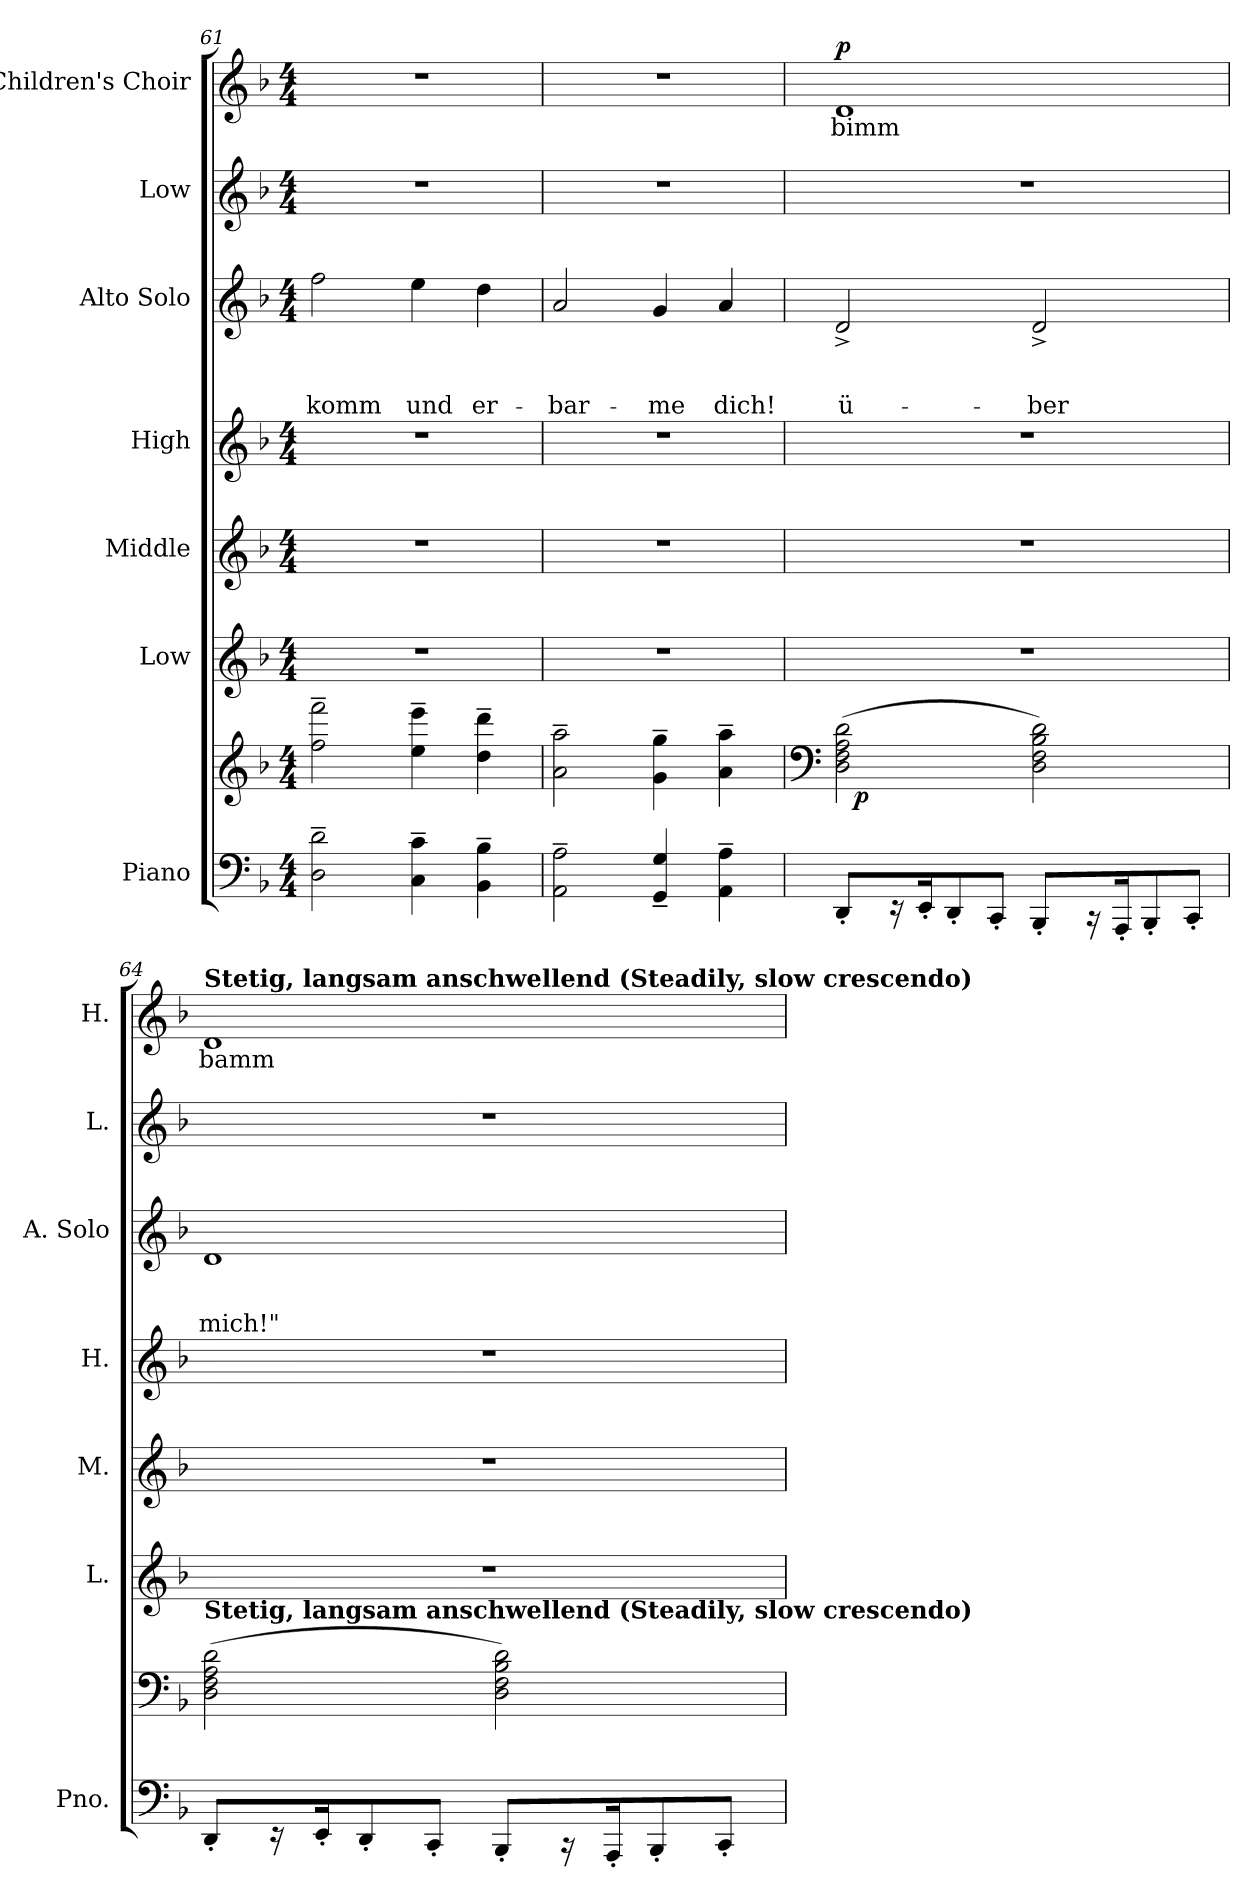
**kern	**kern	**dynam	**kern	**kern	**kern	**kern	**text	**text	**text	**kern	**kern	**text	**dynam
*part7	*part7	*part7	*part6	*part5	*part4	*part3	*part3	*part3	*part3	*part2	*part1	*part1	*part1
*staff8	*staff7	*staff7/8	*staff6	*staff5	*staff4	*staff3	*staff3	*staff3	*staff3	*staff2	*staff1	*staff1	*staff1
*I"Piano	*	*	*I"Low	*I"Middle	*I"High	*I"Alto Solo	*	*	*	*I"Low	*I"Children's Choir	*	*
*I'Pno.	*	*	*I'L.	*I'M.	*I'H.	*I'A.  Solo	*	*	*	*I'L.	*I'H.	*	*
*clefF4	*clefG2	*	*clefG2	*clefG2	*clefG2	*clefG2	*	*	*	*clefG2	*clefG2	*	*
*k[b-]	*k[b-]	*	*k[b-]	*k[b-]	*k[b-]	*k[b-]	*	*	*	*k[b-]	*k[b-]	*	*
*F:	*F:	*	*F:	*F:	*F:	*F:	*	*	*	*F:	*F:	*	*
*M4/4	*M4/4	*	*M4/4	*M4/4	*M4/4	*M4/4	*	*	*	*M4/4	*M4/4	*	*
=61	=61	=61	=61	=61	=61	=61	=61	=61	=61	=61	=61	=61	=61
2D\~> 2d\~>	2ff\~> 2fff\~>	.	1r	1r	1r	2ff\	.	.	komm	1r	1r	.	.
4C\~> 4c\~>	4ee\~> 4eee\~>	.	.	.	.	4ee\	.	.	und	.	.	.	.
4BB-\~> 4B-\~>	4dd\~> 4ddd\~>	.	.	.	.	4dd\	.	.	er-	.	.	.	.
=62	=62	=62	=62	=62	=62	=62	=62	=62	=62	=62	=62	=62	=62
2AA\~> 2A\~>	2a\~> 2aa\~>	.	1r	1r	1r	2a/	.	.	-bar-	1r	1r	.	.
4GG/~< 4G/~<	4g\~> 4gg\~>	.	.	.	.	4g/	.	.	-me	.	.	.	.
4AA\~> 4A\~>	4a\~> 4aa\~>	.	.	.	.	4a/	.	.	dich!	.	.	.	.
!!LO:LB:g=z
=63	=63	=63	=63	=63	=63	=63	=63	=63	=63	=63	=63	=63	=63
*	*clefF4	*	*	*	*	*	*	*	*	*	*	*	*
!	!	!	!	!	!	!	!	!	!	!	!	!	!LO:DY:a
*	*^	*	*	*	*	*	*	*	*	*	*	*	*
8DD'</L	(2D\ 2F\ 2A\ 2d\	32ryy	.	1r	1r	1r	2d^</	.	.	ü-	1r	1d	bimm	p
!	!	!	!LO:DY:b	!	!	!	!	!	!	!	!	!	!	!
.	.	2ryy	p	.	.	.	.	.	.	.	.	.	.	.
16r	.	.	.	.	.	.	.	.	.	.	.	.	.	.
16EE'</k	.	.	.	.	.	.	.	.	.	.	.	.	.	.
8DD'</	.	.	.	.	.	.	.	.	.	.	.	.	.	.
8CC'</J	.	.	.	.	.	.	.	.	.	.	.	.	.	.
8BBB-'</L	2D\ 2F\ 2B-\ 2d\)	.	.	.	.	.	2d^</	.	.	-ber	.	.	.	.
.	.	4...ryy	.	.	.	.	.	.	.	.	.	.	.	.
16r	.	.	.	.	.	.	.	.	.	.	.	.	.	.
16AAA'</k	.	.	.	.	.	.	.	.	.	.	.	.	.	.
8BBB-'</	.	.	.	.	.	.	.	.	.	.	.	.	.	.
8CC'</J	.	.	.	.	.	.	.	.	.	.	.	.	.	.
=64	=64	=64	=64	=64	=64	=64	=64	=64	=64	=64	=64	=64	=64	=64
!	!	!	!	!	!	!	!	!	!	!	!	!LO:TX:a:B:t=Stetig, langsam anschwellend (Steadily, slow crescendo)	!	!
!	!	!	!	!LO:TX:b:B:t=Stetig, langsam anschwellend (Steadily, slow crescendo)	!	!	!	!	!	!	!	!	!	!
*	*v	*v	*	*	*	*	*	*	*	*	*	*	*	*
8DD'</L	(2D\ 2F\ 2A\ 2d\	.	1r	1r	1r	1d	.	.	mich!"	1r	1d	bamm	.
16r	.	.	.	.	.	.	.	.	.	.	.	.	.
16EE'</k	.	.	.	.	.	.	.	.	.	.	.	.	.
8DD'</	.	.	.	.	.	.	.	.	.	.	.	.	.
8CC'</J	.	.	.	.	.	.	.	.	.	.	.	.	.
8BBB-'</L	2D\ 2F\ 2B-\ 2d\)	.	.	.	.	.	.	.	.	.	.	.	.
16r	.	.	.	.	.	.	.	.	.	.	.	.	.
16AAA'</k	.	.	.	.	.	.	.	.	.	.	.	.	.
8BBB-'</	.	.	.	.	.	.	.	.	.	.	.	.	.
8CC'</J	.	.	.	.	.	.	.	.	.	.	.	.	.
=	=	=	=	=	=	=	=	=	=	=	=	=	=
*-	*-	*-	*-	*-	*-	*-	*-	*-	*-	*-	*-	*-	*-
